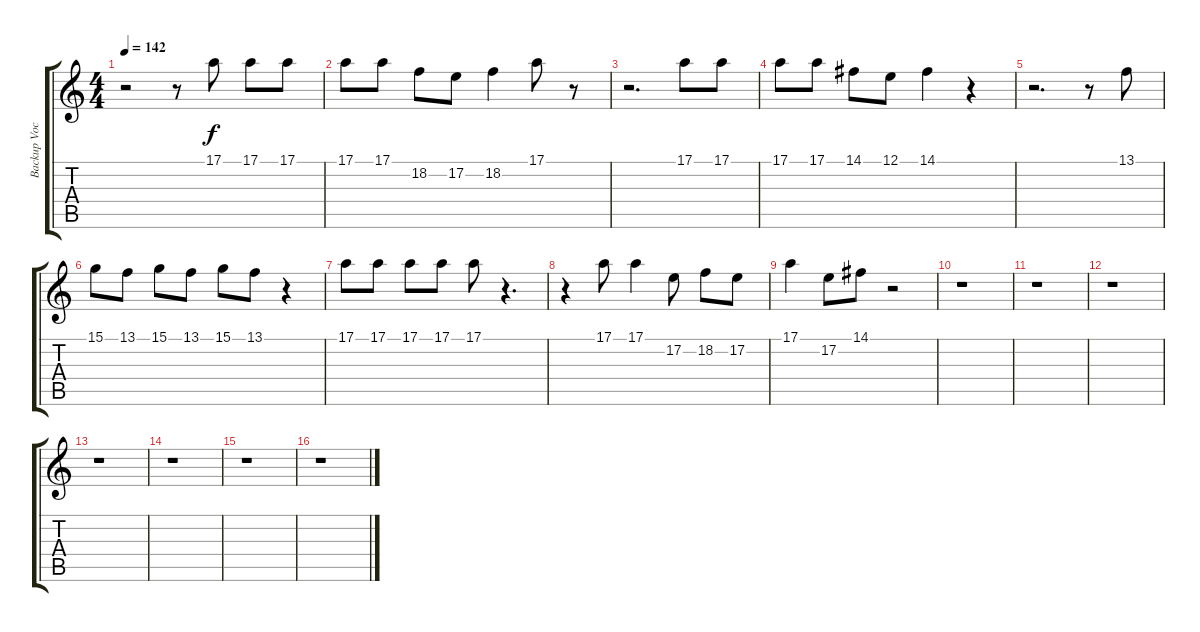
\track ("Backup Vocal" "Backup Voc") {instrument voiceoohs}
\staff {score tabs}
\tuning (E4 B3 G3 D3 A2 E2) {hide}
\ts (4 4)
\tempo 142
\clef g2
\ks c
r.2{dy f} r.8 17.1.8 17.1.8 17.1.8 |
17.1.8 17.1.8 18.2.8 17.2.8 18.2.4 17.1.8 r.8 |
r.2{d} 17.1.8 17.1.8 |
17.1.8 17.1.8 14.1.8 12.1.8 14.1.4 r.4 |
r.2{d} r.8 13.1.8 |
15.1.8 13.1.8 15.1.8 13.1.8 15.1.8 13.1.8 r.4 |
17.1.8 17.1.8 17.1.8 17.1.8 17.1.8 r.4{d} |
r.4 17.1.8 17.1.4 17.2.8 18.2.8 17.2.8 |
17.1.4 17.2.8 14.1.8 r.2 |
r.1 |
r.1 |
r.1 |
r.1 |
r.1 |
r.1 |
r.1
